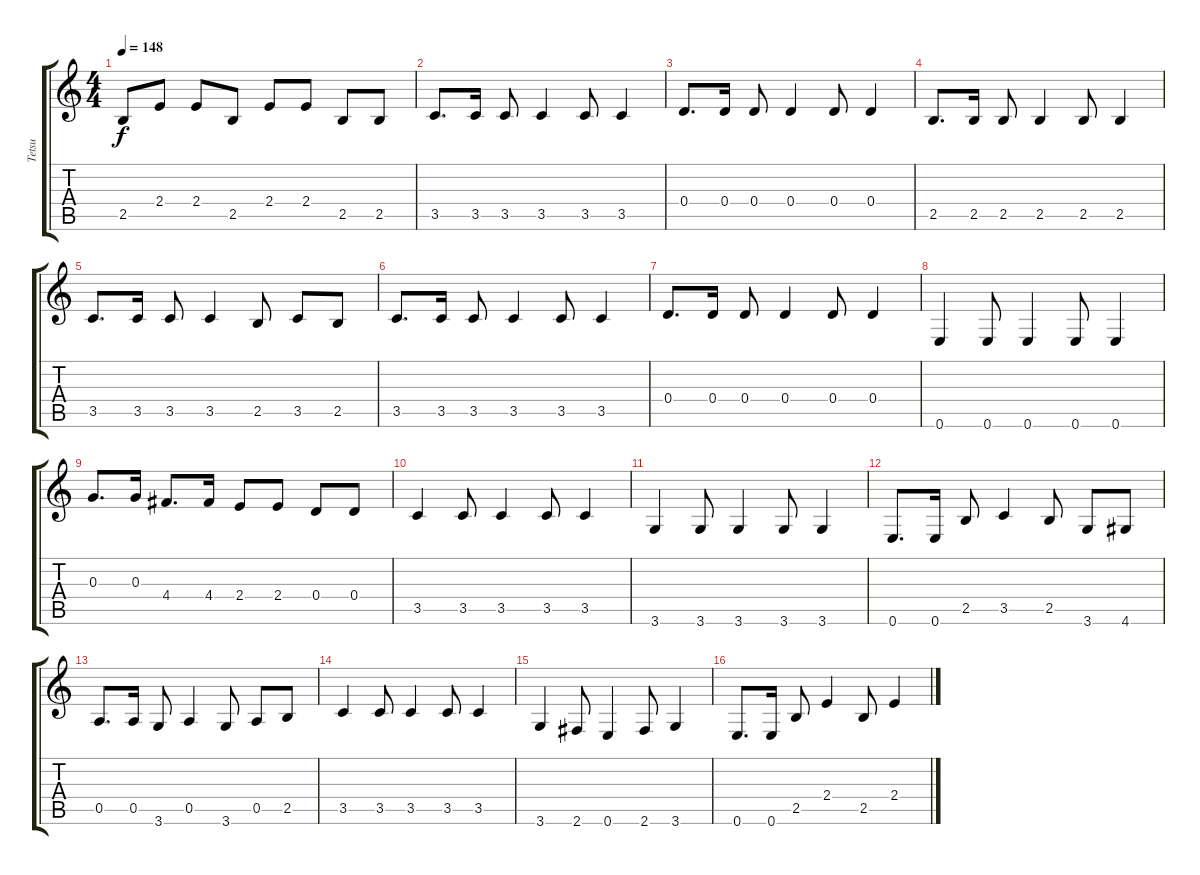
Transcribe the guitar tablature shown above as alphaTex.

\track ("Tetsu" "Tetsu") {instrument electricbassfinger}
\staff {score tabs}
\tuning (E4 B3 G3 D3 A2 E2) {hide}
\ts (4 4)
\tempo 148
\clef g2
\ks c
2.5.8{dy f} 2.4.8 2.4.8 2.5.8 2.4.8 2.4.8 2.5.8 2.5.8 |
3.5.8{d} 3.5.16 3.5.8 3.5.4 3.5.8 3.5.4 |
0.4.8{d} 0.4.16 0.4.8 0.4.4 0.4.8 0.4.4 |
2.5.8{d} 2.5.16 2.5.8 2.5.4 2.5.8 2.5.4 |
3.5.8{d} 3.5.16 3.5.8 3.5.4 2.5.8 3.5.8 2.5.8 |
3.5.8{d} 3.5.16 3.5.8 3.5.4 3.5.8 3.5.4 |
0.4.8{d} 0.4.16 0.4.8 0.4.4 0.4.8 0.4.4 |
0.6.4 0.6.8 0.6.4 0.6.8 0.6.4 |
0.3.8{d} 0.3.16 4.4.8{d} 4.4.16 2.4.8 2.4.8 0.4.8 0.4.8 |
3.5.4 3.5.8 3.5.4 3.5.8 3.5.4 |
3.6.4 3.6.8 3.6.4 3.6.8 3.6.4 |
0.6.8{d} 0.6.16 2.5.8 3.5.4 2.5.8 3.6.8 4.6.8 |
0.5.8{d} 0.5.16 3.6.8 0.5.4 3.6.8 0.5.8 2.5.8 |
3.5.4 3.5.8 3.5.4 3.5.8 3.5.4 |
3.6.4 2.6.8 0.6.4 2.6.8 3.6.4 |
0.6.8{d} 0.6.16 2.5.8 2.4.4 2.5.8 2.4.4
